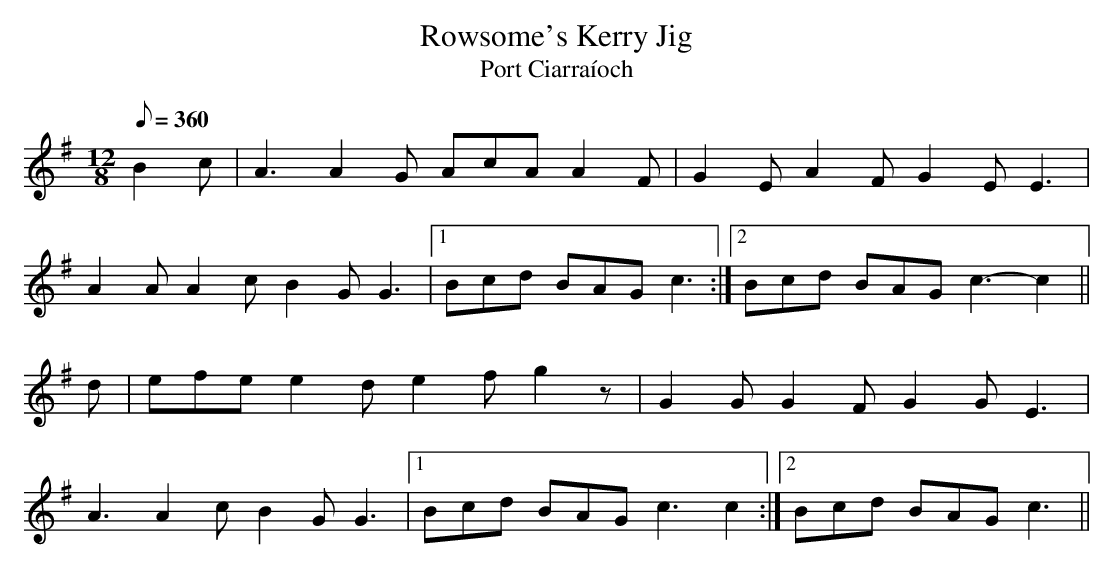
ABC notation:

X:1
T: Rowsome's Kerry Jig
T: Port Ciarra\'ioch
L: 1/8
M: 12/8
Q: 360
K: G
B2c|A3 A2G AcA A2F|G2E A2F G2E E3|
A2A A2c B2G G3|1 Bcd BAG c3 :|2 Bcd BAG c3-c2 ||
d|efe e2d e2f g2z|G2G G2F G2G E3|
A3 A2c B2G G3|1 Bcd BAG c3 c2 :|2 Bcd BAG c3 ||
